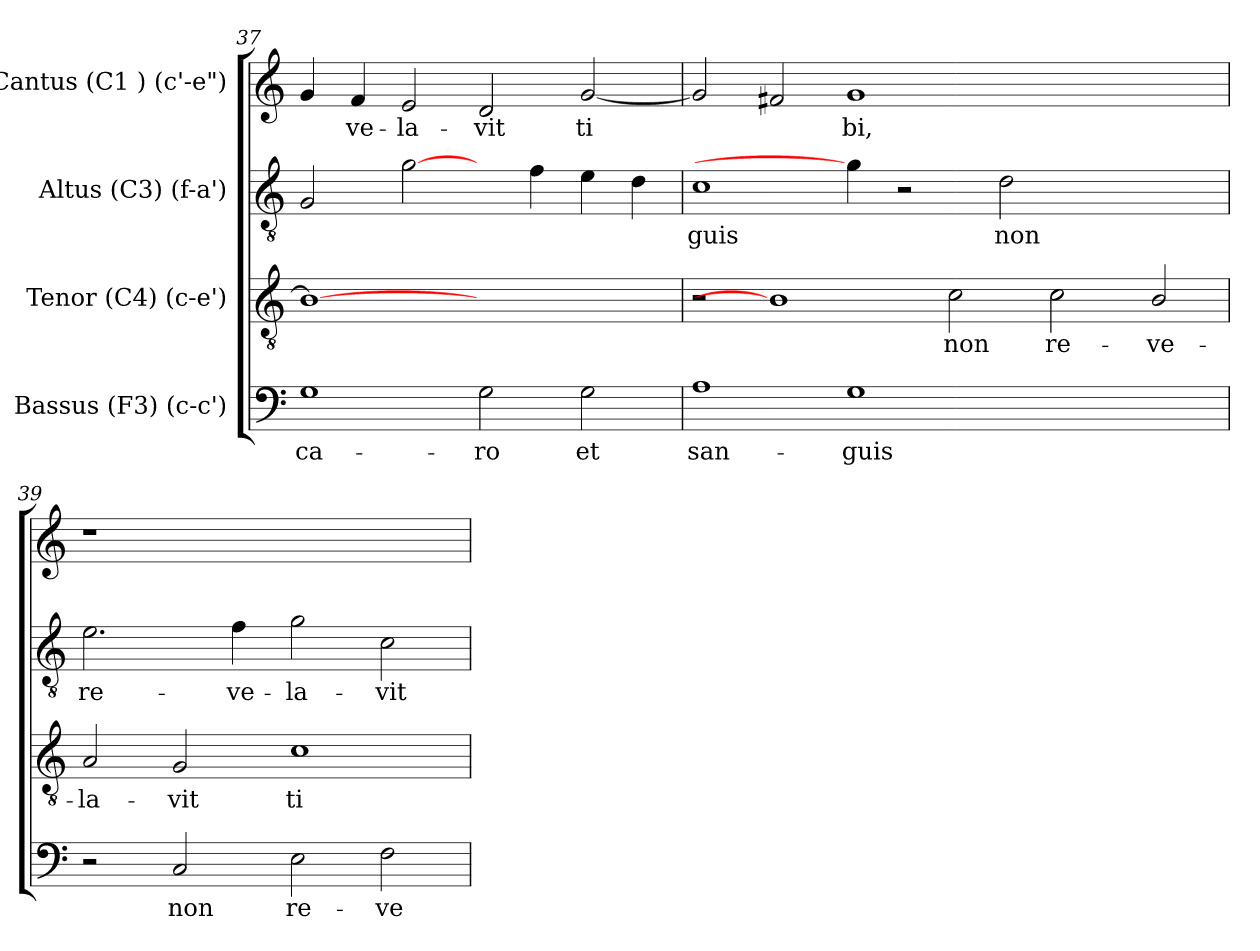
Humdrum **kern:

**kern	**text	**kern	**text	**kern	**text	**kern	**text
*part4	*part4	*part3	*part3	*part2	*part2	*part1	*part1
*staff4	*staff4	*staff3	*staff3	*staff2	*staff2	*staff1	*staff1
*I"Bassus (F3)  (c-c')	*	*I"Tenor (C4)  (c-e')	*	*I"Altus (C3)  (f-a')	*	*I"Cantus (C1 )  (c'-e")	*
!!LO:PB:g=z
*clefF4	*	*clefGv2	*	*clefGv2	*	*clefG2	*
*k[]	*	*k[]	*	*k[]	*	*k[]	*
*C:	*	*C:	*	*C:	*	*C:	*
=37	=37	=37	=37	=37	=37	=37	=37
!	!LO:LY:b:cj	!	!LO:LY:b:cj	!	!LO:LY:b:cj	!	!LO:LY:b:cj
1G	ca-	1B_	.	2G/	--	4g/	--
!	!	!	!	!	!	!	!LO:LY:b:cj
.	.	.	.	.	.	4f/	-ve-
!	!	!	!	!	!LO:LY:b:cj	!	!LO:LY:b:cj
.	.	.	.	[2g\	--	2e/	-la-
!	!LO:LY:b:cj	!	!	!	!	!	!LO:LY:b:cj
2G\	-ro	1ryy	.	4ryy	.	2d/	-vit
!	!	!	!	!	!LO:LY:b:cj	!	!
.	.	.	.	4f\	--	.	.
!	!LO:LY:b:cj	!	!	!	!LO:LY:b:cj	!	!LO:LY:b:cj
2G\	et	.	.	4e\	--	[<2g/	ti-
!	!	!	!	!	!LO:LY:b:cj	!	!
.	.	.	.	4d\	--	.	.
=38	=38	=38	=38	=38	=38	=38	=38
!	!LO:LY:b:cj	!	!	!	!LO:LY:b:cj	!	!LO:LY:b:cj
1A	san-	2r	.	1c	-guis	2g/]	--
!	!	!	!	!	!	!	!LO:LY:b:cj
.	.	1B]	.	.	.	2f#/	--
!	!LO:LY:b:cj	!	!	!	!	!	!LO:LY:b:cj
1G	-guis	.	.	4g\]	.	1g	-bi,
.	.	.	.	2r	.	.	.
!	!	!	!LO:LY:b:cj	!	!	!	!
.	.	2c\	non	.	.	.	.
!	!	!	!	!	!LO:LY:b:cj	!	!
.	.	.	.	2d\	non	.	.
!	!	!	!LO:LY:b:cj	!	!	!	!
1ryy	.	2c\	re-	.	.	1ryy	.
.	.	.	.	2.ryy	.	.	.
!	!	!	!LO:LY:b:cj	!	!	!	!
.	.	2B/	-ve-	.	.	.	.
=39	=39	=39	=39	=39	=39	=39	=39
!	!	!	!LO:LY:b:cj	!	!LO:LY:b:cj	!	!
2r	.	2A/	-la-	2.e\	re-	1r	.
!	!LO:LY:b:cj	!	!LO:LY:b:cj	!	!	!	!
2C/	non	2G/	-vit	.	.	.	.
!	!	!	!	!	!LO:LY:b:cj	!	!
.	.	.	.	4f\	-ve-	.	.
!	!LO:LY:b:cj	!	!LO:LY:b:cj	!	!LO:LY:b:cj	!	!
2E\	re-	1c	ti-	2g\	-la-	1ryy	.
!	!LO:LY:b:cj	!	!	!	!LO:LY:b:cj	!	!
2F\	-ve-	.	.	2c\	-vit	.	.
=	=	=	=	=	=	=	=
*-	*-	*-	*-	*-	*-	*-	*-
